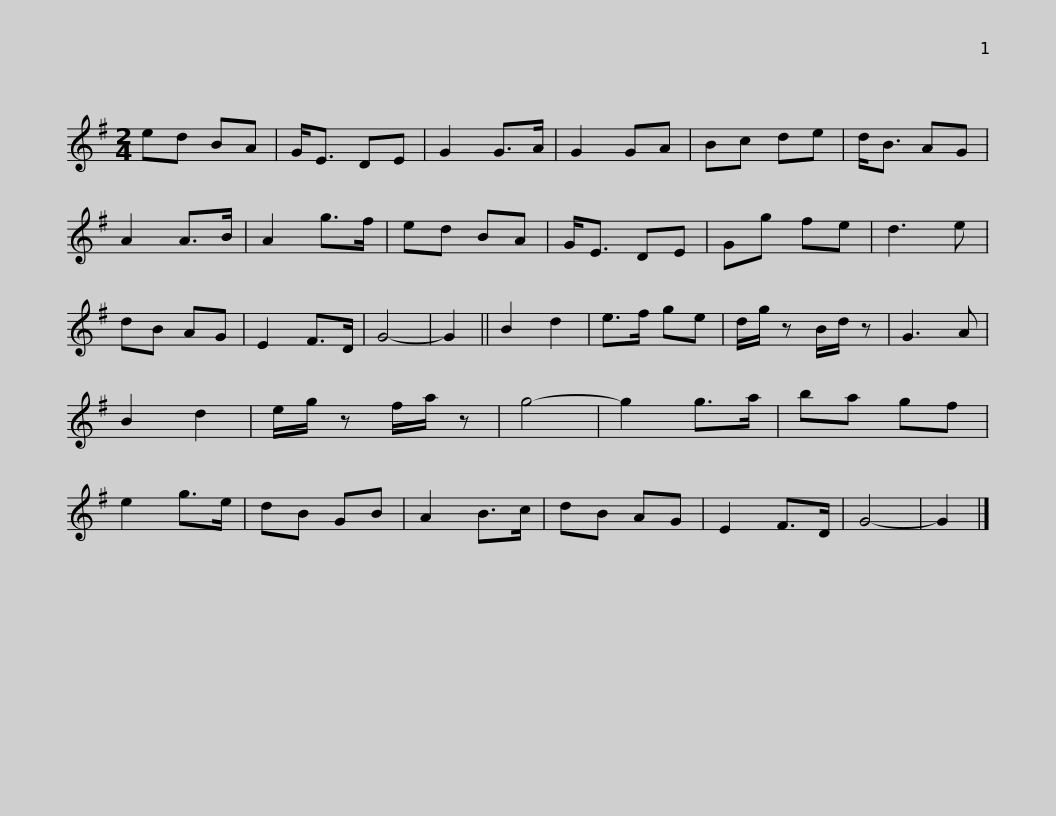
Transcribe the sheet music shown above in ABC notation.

X:1
L:1/8
M:2/4
I:linebreak $
K:G
V:1 treble
V:1
 ed BA | G<E DE | G2 G>A | G2 GA | Bc de | %5
 d<B AG | A2 A>B | A2 g>f | ed BA | G<E DE | %10
 Gg fe |$ d3 e | dB AG | E2 F>D | G4- | %15
 G2 || B2 d2 | e>f ge | d/g/ z B/d/ z | G3 A | %20
 B2 d2 | e/g/ z f/a/ z | g4- | g2 g>a |$ ba gf | %25
 e2 g>e | dB GB | A2 B>c | dB AG | E2 F>D | %30
 G4- | G2 |] %32
